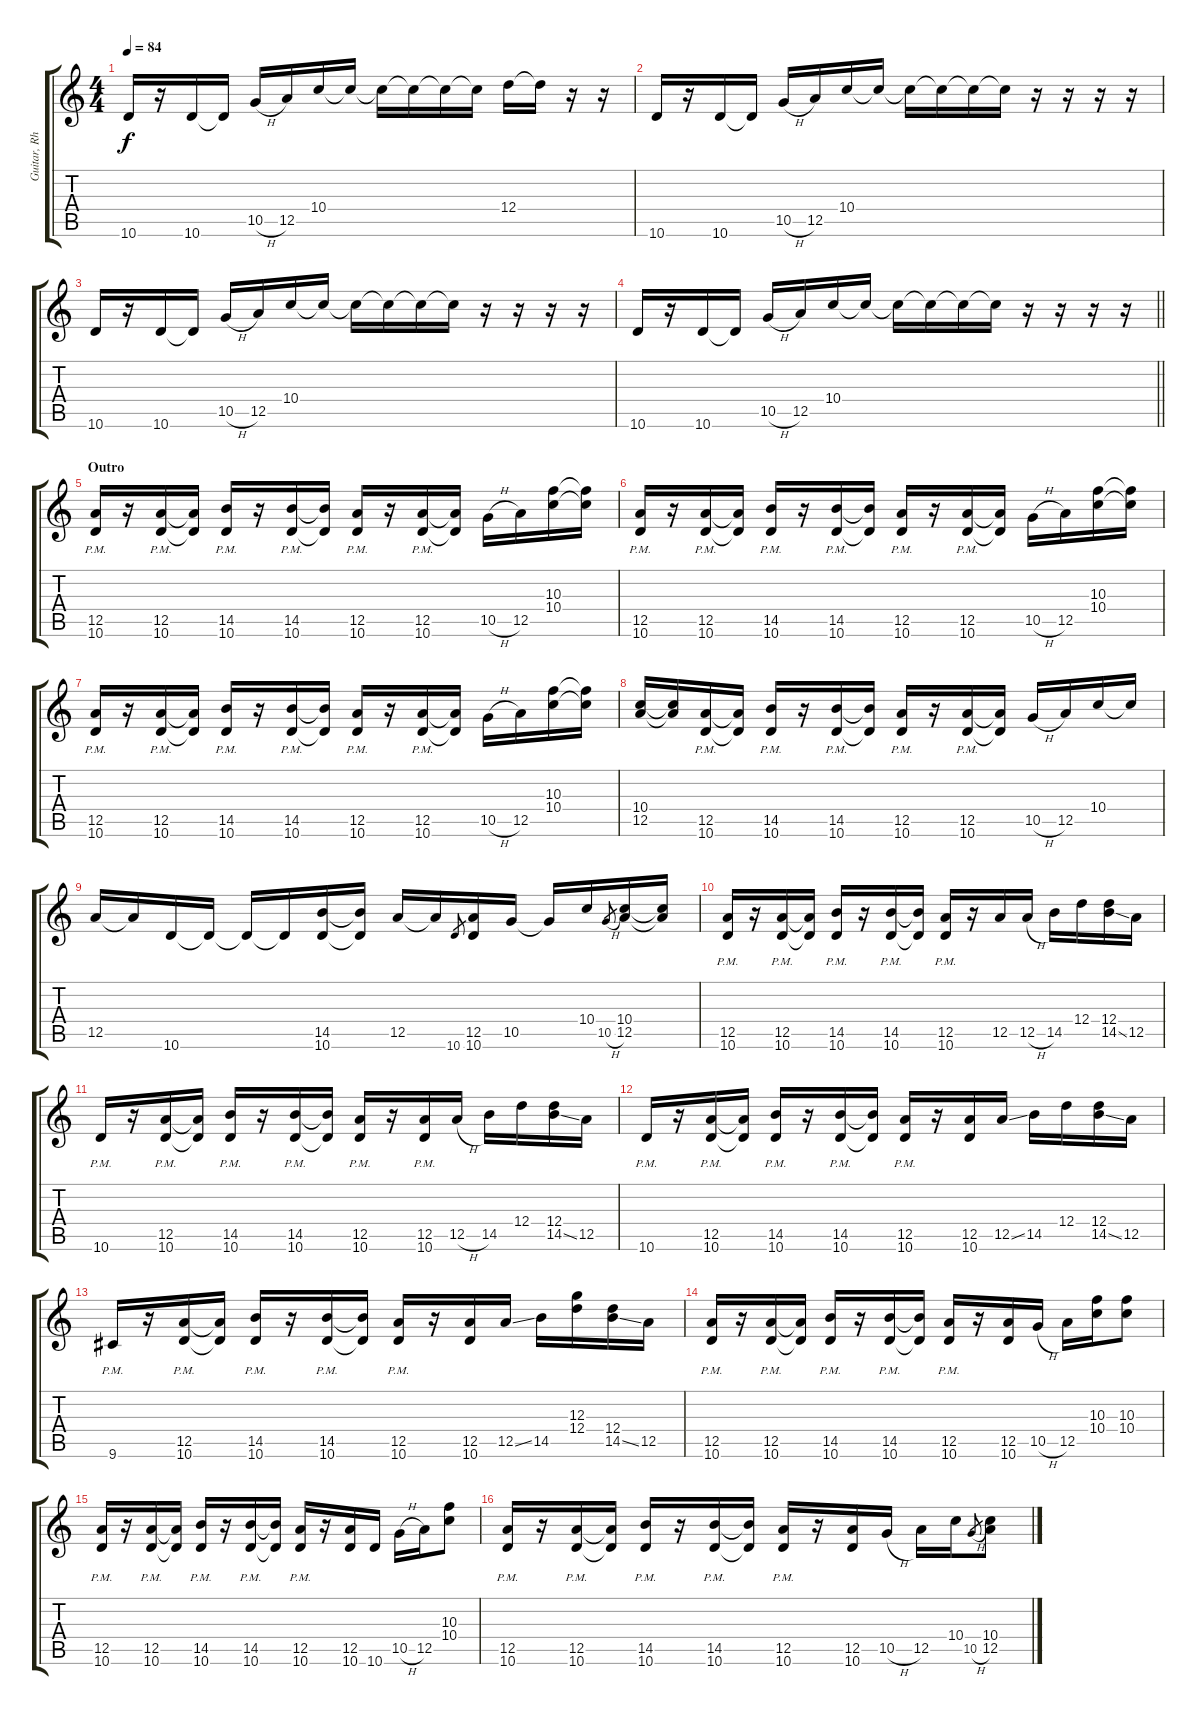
\track ("Guitar, Rhythm" "Guitar, Rh") {instrument electricguitarjazz}
\staff {score tabs}
\tuning (E4 B3 G3 D3 A2 E2) {hide}
\ts (4 4)
\tempo 84
\clef g2
\ks c
10.6.16{dy f volume 7 instrument electricguitarjazz} r.16 10.6.16 10.6{t}.16 10.5{h}.16 12.5.16 10.4.16 10.4{t}.16 10.4{t}.16 10.4{t}.16 10.4{t}.16 10.4{t}.16 12.4.16 12.4{t}.16 r.16 r.16 |
10.6.16 r.16 10.6.16 10.6{t}.16 10.5{h}.16 12.5.16 10.4.16 10.4{t}.16 10.4{t}.16 10.4{t}.16 10.4{t}.16 10.4{t}.16 r.16 r.16 r.16 r.16 |
10.6.16 r.16 10.6.16 10.6{t}.16 10.5{h}.16 12.5.16 10.4.16 10.4{t}.16 10.4{t}.16 10.4{t}.16 10.4{t}.16 10.4{t}.16 r.16 r.16 r.16 r.16 |
\barLineRight lightlight
10.6.16 r.16 10.6.16 10.6{t}.16 10.5{h}.16 12.5.16 10.4.16 10.4{t}.16 10.4{t}.16 10.4{t}.16 10.4{t}.16 10.4{t}.16 r.16 r.16 r.16 r.16 |
\section ("" "Outro")
(12.5{pm} 10.6{pm}).16 r.16 (12.5{pm} 10.6{pm}).16 (12.5{t} 10.6{t}).16 (14.5{pm} 10.6{pm}).16 r.16 (14.5{pm} 10.6{pm}).16 (14.5{t} 10.6{t}).16 (12.5{pm} 10.6{pm}).16 r.16 (12.5{pm} 10.6{pm}).16 (12.5{t} 10.6{t}).16 10.5{h}.16 12.5.16 (10.3 10.4).16 (10.3{t} 10.4{t}).16 |
(12.5{pm} 10.6{pm}).16 r.16 (12.5{pm} 10.6{pm}).16 (12.5{t} 10.6{t}).16 (14.5{pm} 10.6{pm}).16 r.16 (14.5{pm} 10.6{pm}).16 (14.5{t} 10.6{t}).16 (12.5{pm} 10.6{pm}).16 r.16 (12.5{pm} 10.6{pm}).16 (12.5{t} 10.6{t}).16 10.5{h}.16 12.5.16 (10.3 10.4).16 (10.3{t} 10.4{t}).16 |
(12.5{pm} 10.6{pm}).16 r.16 (12.5{pm} 10.6{pm}).16 (12.5{t} 10.6{t}).16 (14.5{pm} 10.6{pm}).16 r.16 (14.5{pm} 10.6{pm}).16 (14.5{t} 10.6{t}).16 (12.5{pm} 10.6{pm}).16 r.16 (12.5{pm} 10.6{pm}).16 (12.5{t} 10.6{t}).16 10.5{h}.16 12.5.16 (10.3 10.4).16 (10.3{t} 10.4{t}).16 |
(10.4 12.5).16 (10.4{t} 12.5{t}).16 (12.5{pm} 10.6{pm}).16 (12.5{t} 10.6{t}).16 (14.5{pm} 10.6{pm}).16 r.16 (14.5{pm} 10.6{pm}).16 (14.5{t} 10.6{t}).16 (12.5{pm} 10.6{pm}).16 r.16 (12.5{pm} 10.6{pm}).16 (12.5{t} 10.6{t}).16 10.5{h}.16 12.5.16 10.4.16 10.4{t}.16 |
12.5.16 12.5{t}.16 10.6.16 10.6{t}.16 10.6{t}.16 10.6{t}.16 (14.5 10.6).16 (14.5{t} 10.6{t}).16 12.5.16 12.5{t}.16 10.6.8{gr} (12.5 10.6).16 10.5.16 10.5{t}.16 10.4.16 10.5{h}.8{gr} (10.4 12.5).16 (10.4{t} 12.5{t}).16 |
(12.5{pm} 10.6{pm}).16 r.16 (12.5{pm} 10.6{pm}).16 (12.5{t} 10.6{t}).16 (14.5{pm} 10.6{pm}).16 r.16 (14.5{pm} 10.6{pm}).16 (14.5{t} 10.6{t}).16 (12.5{pm} 10.6{pm}).16 r.16 12.5.16 12.5{h}.16 14.5.16 12.4.16 (12.4 14.5{ss}).16 12.5.16 |
10.6{pm}.16 r.16 (12.5{pm} 10.6{pm}).16 (12.5{t} 10.6{t}).16 (14.5{pm} 10.6{pm}).16 r.16 (14.5{pm} 10.6{pm}).16 (14.5{t} 10.6{t}).16 (12.5{pm} 10.6{pm}).16 r.16 (12.5{pm} 10.6{pm}).16 12.5{h}.16 14.5.16 12.4.16 (12.4 14.5{ss}).16 12.5.16 |
10.6{pm}.16 r.16 (12.5{pm} 10.6{pm}).16 (12.5{t} 10.6{t}).16 (14.5{pm} 10.6{pm}).16 r.16 (14.5{pm} 10.6{pm}).16 (14.5{t} 10.6{t}).16 (12.5{pm} 10.6{pm}).16 r.16 (12.5 10.6).16 12.5{ss}.16 14.5.16 12.4.16 (12.4 14.5{ss}).16 12.5.16 |
9.6{pm}.16 r.16 (12.5{pm} 10.6{pm}).16 (12.5{t} 10.6{t}).16 (14.5{pm} 10.6{pm}).16 r.16 (14.5{pm} 10.6{pm}).16 (14.5{t} 10.6{t}).16 (12.5{pm} 10.6{pm}).16 r.16 (12.5 10.6).16 12.5{ss}.16 14.5.16 (12.3 12.4).16 (12.4 14.5{ss}).16 12.5.16 |
(12.5{pm} 10.6{pm}).16 r.16 (12.5{pm} 10.6{pm}).16 (12.5{t} 10.6{t}).16 (14.5{pm} 10.6{pm}).16 r.16 (14.5{pm} 10.6{pm}).16 (14.5{t} 10.6{t}).16 (12.5{pm} 10.6{pm}).16 r.16 (12.5 10.6).16 10.5{h}.16 12.5.16 (10.3 10.4).16 (10.3 10.4).8 |
(12.5{pm} 10.6{pm}).16 r.16 (12.5{pm} 10.6{pm}).16 (12.5{t} 10.6{t}).16 (14.5{pm} 10.6{pm}).16 r.16 (14.5{pm} 10.6{pm}).16 (14.5{t} 10.6{t}).16 (12.5{pm} 10.6{pm}).16 r.16 (12.5 10.6).16 10.6.16 10.5{h}.16 12.5.16 (10.3 10.4).8 |
(12.5{pm} 10.6{pm}).16 r.16 (12.5{pm} 10.6{pm}).16 (12.5{t} 10.6{t}).16 (14.5{pm} 10.6{pm}).16 r.16 (14.5{pm} 10.6{pm}).16 (14.5{t} 10.6{t}).16 (12.5{pm} 10.6{pm}).16 r.16 (12.5 10.6).16 10.5{h}.16 12.5.16 10.4.16 10.5{h}.8{gr} (10.4 12.5).8
